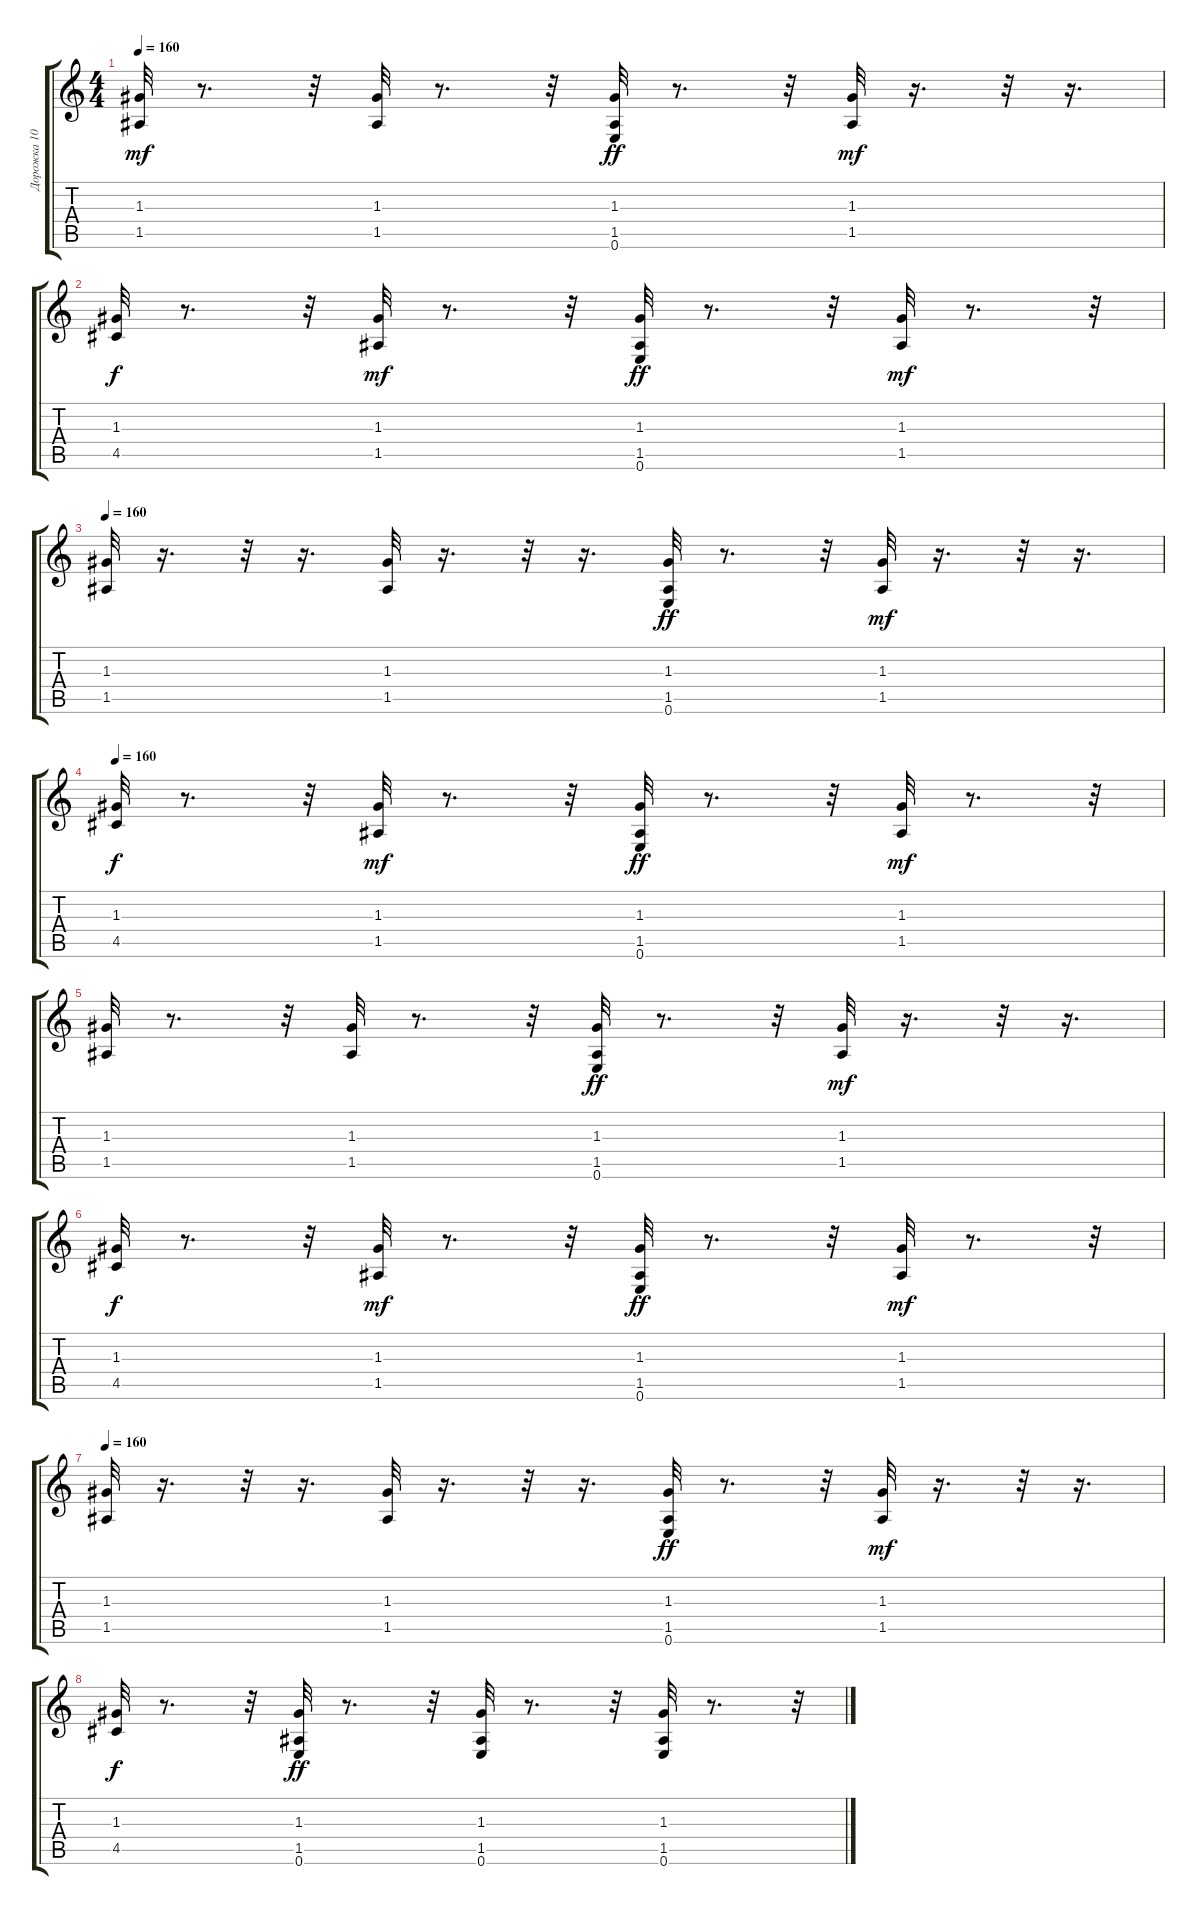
\track ("Дорожка 10" "Дорожка 10") {instrument acousticguitarnylon}
\staff {score tabs}
\tuning (E4 B3 G3 D3 A2 E2) {hide}
\ts (4 4)
\tempo 160
\clef g2
\ks c
(1.3 1.5).32{dy mf} r.8{d} r.32 (1.3 1.5).32 r.8{d} r.32 (1.3 1.5 0.6).32{dy ff} r.8{d} r.32 (1.3 1.5).32{dy mf} r.16{d} r.32 r.16{d} |
(1.3 4.5).32{dy f} r.8{d} r.32 (1.3 1.5).32{dy mf} r.8{d} r.32 (1.3 1.5 0.6).32{dy ff} r.8{d} r.32 (1.3 1.5).32{dy mf} r.8{d} r.32 |
\tempo 160
(1.3 1.5).32 r.16{d} r.32 r.16{d} (1.3 1.5).32 r.16{d} r.32 r.16{d} (1.3 1.5 0.6).32{dy ff} r.8{d} r.32 (1.3 1.5).32{dy mf} r.16{d} r.32 r.16{d} |
\tempo 160
(1.3 4.5).32{dy f} r.8{d} r.32 (1.3 1.5).32{dy mf} r.8{d} r.32 (1.3 1.5 0.6).32{dy ff} r.8{d} r.32 (1.3 1.5).32{dy mf} r.8{d} r.32 |
(1.3 1.5).32 r.8{d} r.32 (1.3 1.5).32 r.8{d} r.32 (1.3 1.5 0.6).32{dy ff} r.8{d} r.32 (1.3 1.5).32{dy mf} r.16{d} r.32 r.16{d} |
(1.3 4.5).32{dy f} r.8{d} r.32 (1.3 1.5).32{dy mf} r.8{d} r.32 (1.3 1.5 0.6).32{dy ff} r.8{d} r.32 (1.3 1.5).32{dy mf} r.8{d} r.32 |
\tempo 160
(1.3 1.5).32 r.16{d} r.32 r.16{d} (1.3 1.5).32 r.16{d} r.32 r.16{d} (1.3 1.5 0.6).32{dy ff} r.8{d} r.32 (1.3 1.5).32{dy mf} r.16{d} r.32 r.16{d} |
(1.3 4.5).32{dy f} r.8{d} r.32 (1.3 1.5 0.6).32{dy ff} r.8{d} r.32 (1.3 1.5 0.6).32 r.8{d} r.32 (1.3 1.5 0.6).32 r.8{d} r.32
